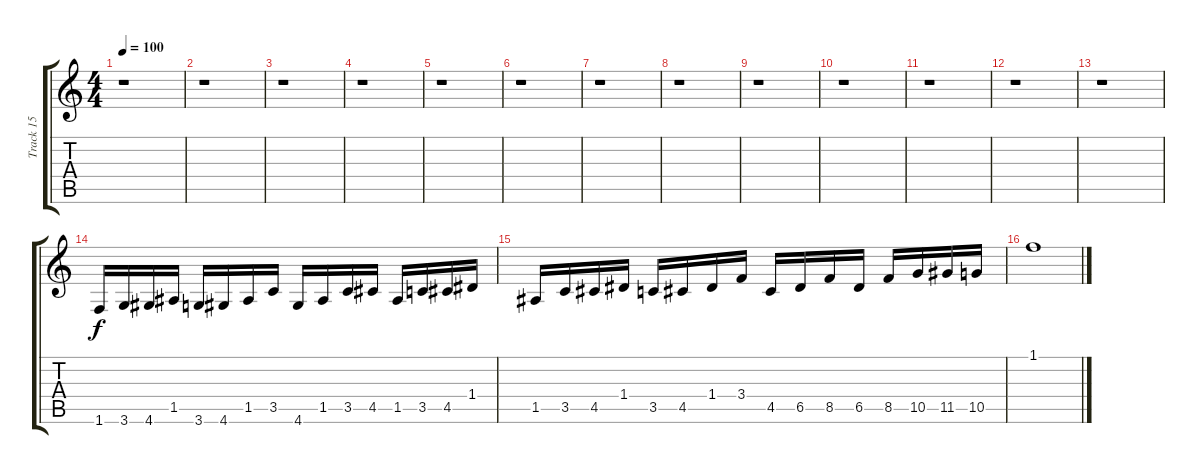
\track ("Track 15" "Track 15") {instrument overdrivenguitar}
\staff {score tabs}
\tuning (E4 B3 G3 D3 A2 E2) {hide}
\ts (4 4)
\tempo 100
\clef g2
\ks c
r.1{dy f} |
r.1 |
r.1 |
r.1 |
r.1 |
r.1 |
r.1 |
r.1 |
r.1 |
r.1 |
r.1 |
r.1 |
r.1 |
1.6.16 3.6.16 4.6.16 1.5.16 3.6.16 4.6.16 1.5.16 3.5.16 4.6.16 1.5.16 3.5.16 4.5.16 1.5.16 3.5.16 4.5.16 1.4.16 |
1.5.16 3.5.16 4.5.16 1.4.16 3.5.16 4.5.16 1.4.16 3.4.16 4.5.16 6.5.16 8.5.16 6.5.16 8.5.16 10.5.16 11.5.16 10.5.16 |
1.1.1
